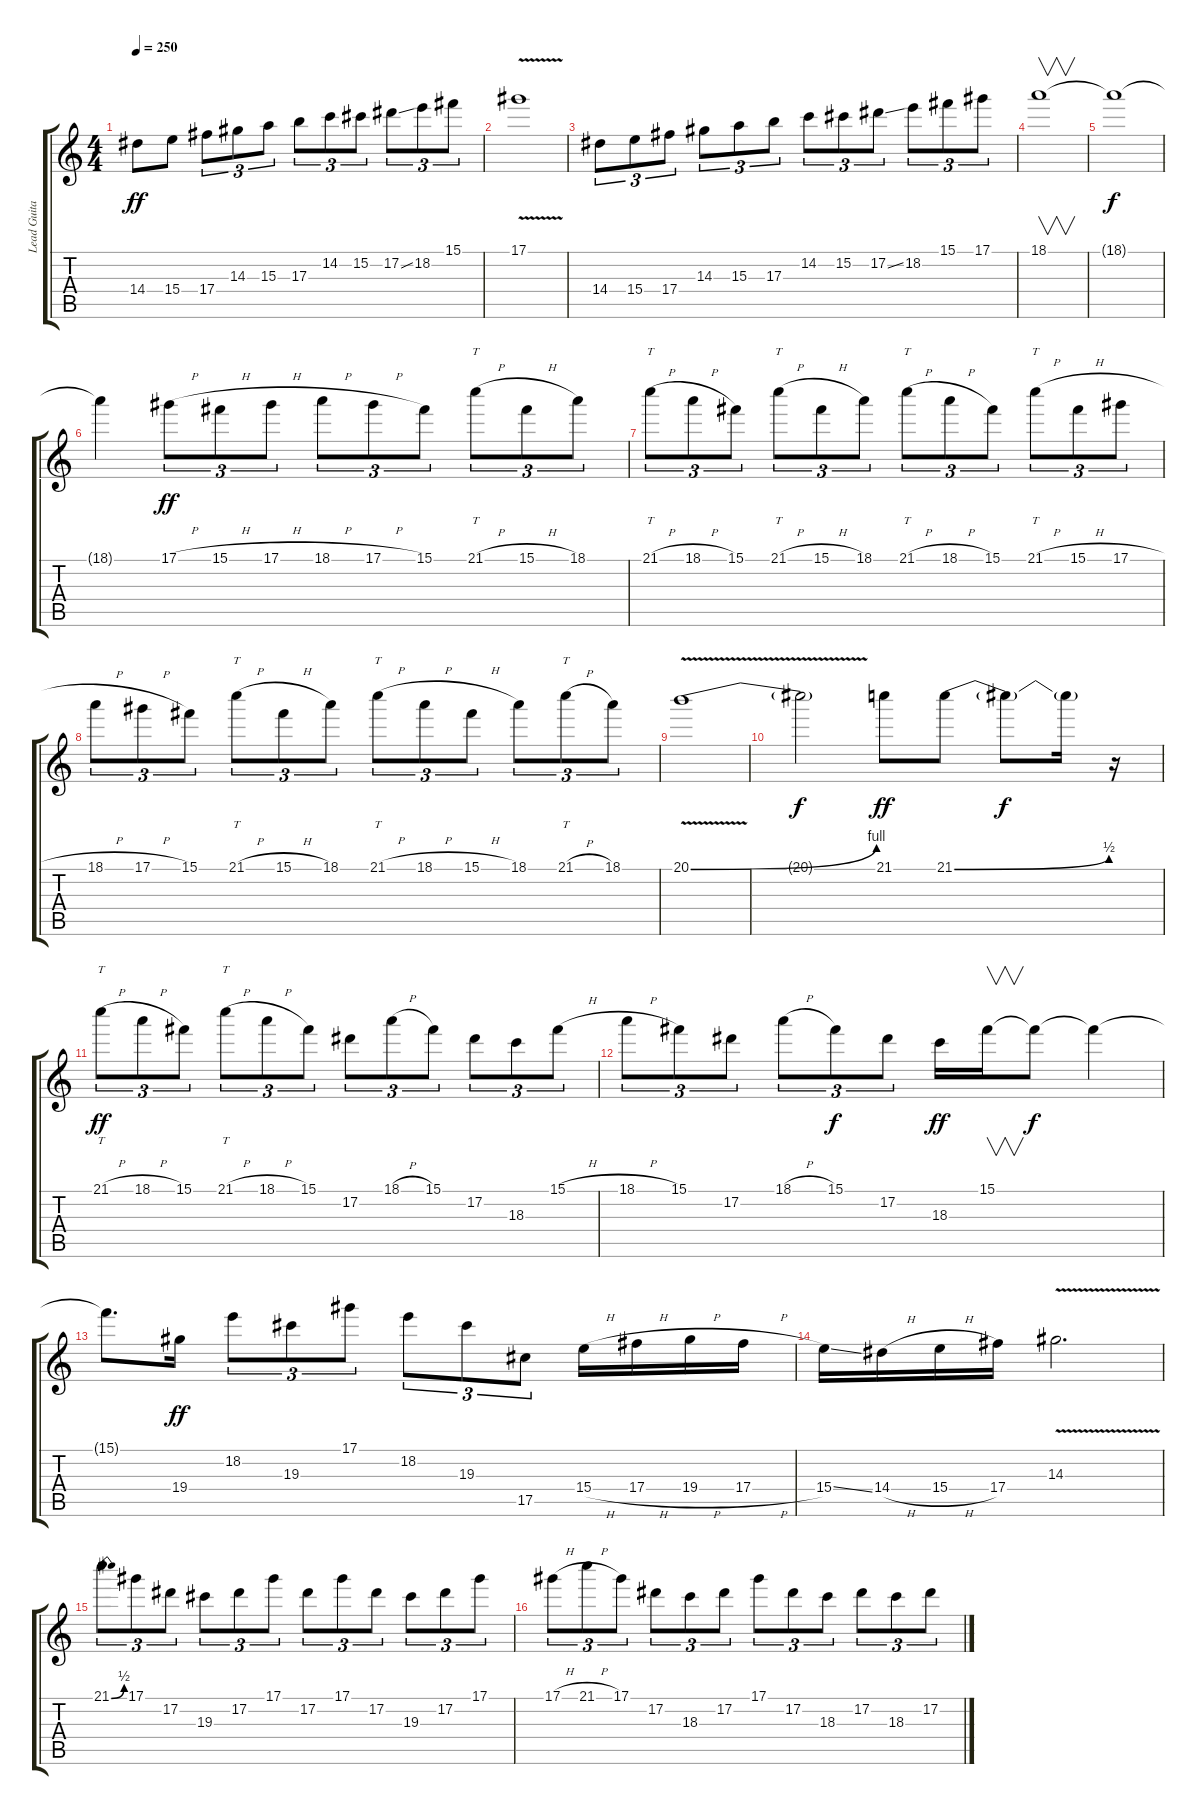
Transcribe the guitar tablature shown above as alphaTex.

\track ("Lead Guitar" "Lead Guita") {instrument distortionguitar}
\staff {score tabs}
\tuning (Eb4 Bb3 Gb3 Db3 Ab2 Eb2) {hide}
\ts (4 4)
\tempo 250
\clef g2
\ks c
14.4.8{dy ff} 15.4.8 17.4.8{tu (3 2)} 14.3.8{tu (3 2)} 15.3.8{tu (3 2)} 17.3.8{tu (3 2)} 14.2.8{tu (3 2)} 15.2.8{tu (3 2)} 17.2{ss}.8{tu (3 2)} 18.2.8{tu (3 2)} 15.1.8{tu (3 2)} |
17.1{v}.1 |
14.4.8{tu (3 2)} 15.4.8{tu (3 2)} 17.4.8{tu (3 2)} 14.3.8{tu (3 2)} 15.3.8{tu (3 2)} 17.3.8{tu (3 2)} 14.2.8{tu (3 2)} 15.2.8{tu (3 2)} 17.2{ss}.8{tu (3 2)} 18.2.8{tu (3 2)} 15.1.8{tu (3 2)} 17.1.8{tu (3 2)} |
18.1.1{v} |
18.1{t}.1{dy f} |
18.1{t}.4 17.1{h}.8{tu (3 2) dy ff} 15.1{h}.8{tu (3 2)} 17.1{h}.8{tu (3 2)} 18.1{h}.8{tu (3 2)} 17.1{h}.8{tu (3 2)} 15.1.8{tu (3 2)} 21.1{h}.8{tt tu (3 2)} 15.1{h}.8{tu (3 2)} 18.1.8{tu (3 2)} |
21.1{h}.8{tt tu (3 2)} 18.1{h}.8{tu (3 2)} 15.1.8{tu (3 2)} 21.1{h}.8{tt tu (3 2)} 15.1{h}.8{tu (3 2)} 18.1.8{tu (3 2)} 21.1{h}.8{tt tu (3 2)} 18.1{h}.8{tu (3 2)} 15.1.8{tu (3 2)} 21.1{h}.8{tt tu (3 2)} 15.1{h}.8{tu (3 2)} 17.1{h}.8{tu (3 2)} |
18.1{h}.8{tu (3 2)} 17.1{h}.8{tu (3 2)} 15.1.8{tu (3 2)} 21.1{h}.8{tt tu (3 2)} 15.1{h}.8{tu (3 2)} 18.1.8{tu (3 2)} 21.1{h}.8{tt tu (3 2)} 18.1{h}.8{tu (3 2)} 15.1{h}.8{tu (3 2)} 18.1.8{tu (3 2)} 21.1{h}.8{tt tu (3 2)} 18.1.8{tu (3 2)} |
20.1{be (bend 0 0 60 4) v}.1 |
20.1{t}.2{dy f} 21.1.8{dy ff} 21.1{be (bend 0 0 60 2)}.8 21.1{t}.8{dy f} 21.1{t}.16 r.16 |
21.1{h}.8{tt tu (3 2) dy ff} 18.1{h}.8{tu (3 2)} 15.1.8{tu (3 2)} 21.1{h}.8{tt tu (3 2)} 18.1{h}.8{tu (3 2)} 15.1.8{tu (3 2)} 17.2.8{tu (3 2)} 18.1{h}.8{tu (3 2)} 15.1.8{tu (3 2)} 17.2.8{tu (3 2)} 18.3.8{tu (3 2)} 15.1{h}.8{tu (3 2)} |
18.1{h}.8{tu (3 2)} 15.1.8{tu (3 2)} 17.2.8{tu (3 2)} 18.1{h}.8{tu (3 2)} 15.1.8{tu (3 2) dy f} 17.2.8{tu (3 2)} 18.3.16{dy ff} 15.1.16{v} 15.1{t}.8{dy f} 15.1{t}.4 |
15.1{t}.8{d} 19.4.16{dy ff} 18.2.8{tu (3 2)} 19.3.8{tu (3 2)} 17.1.8{tu (3 2)} 18.2.8{tu (3 2)} 19.3.8{tu (3 2)} 17.5.8{tu (3 2)} 15.4{h}.16 17.4{h}.16 19.4{h}.16 17.4{h}.16 |
15.4{ss}.16 14.4{h}.16 15.4{h}.16 17.4.16 14.3{v}.2{d} |
21.1{be (bend 0 0 60 2)}.8{tu (3 2)} 17.1.8{tu (3 2)} 17.2.8{tu (3 2)} 19.3.8{tu (3 2)} 17.2.8{tu (3 2)} 17.1.8{tu (3 2)} 17.2.8{tu (3 2)} 17.1.8{tu (3 2)} 17.2.8{tu (3 2)} 19.3.8{tu (3 2)} 17.2.8{tu (3 2)} 17.1.8{tu (3 2)} |
17.1{h}.8{tu (3 2)} 21.1{h}.8{tu (3 2)} 17.1.8{tu (3 2)} 17.2.8{tu (3 2)} 18.3.8{tu (3 2)} 17.2.8{tu (3 2)} 17.1.8{tu (3 2)} 17.2.8{tu (3 2)} 18.3.8{tu (3 2)} 17.2.8{tu (3 2) volume 16 balance 8} 18.3.8{tu (3 2)} 17.2.8{tu (3 2)}
